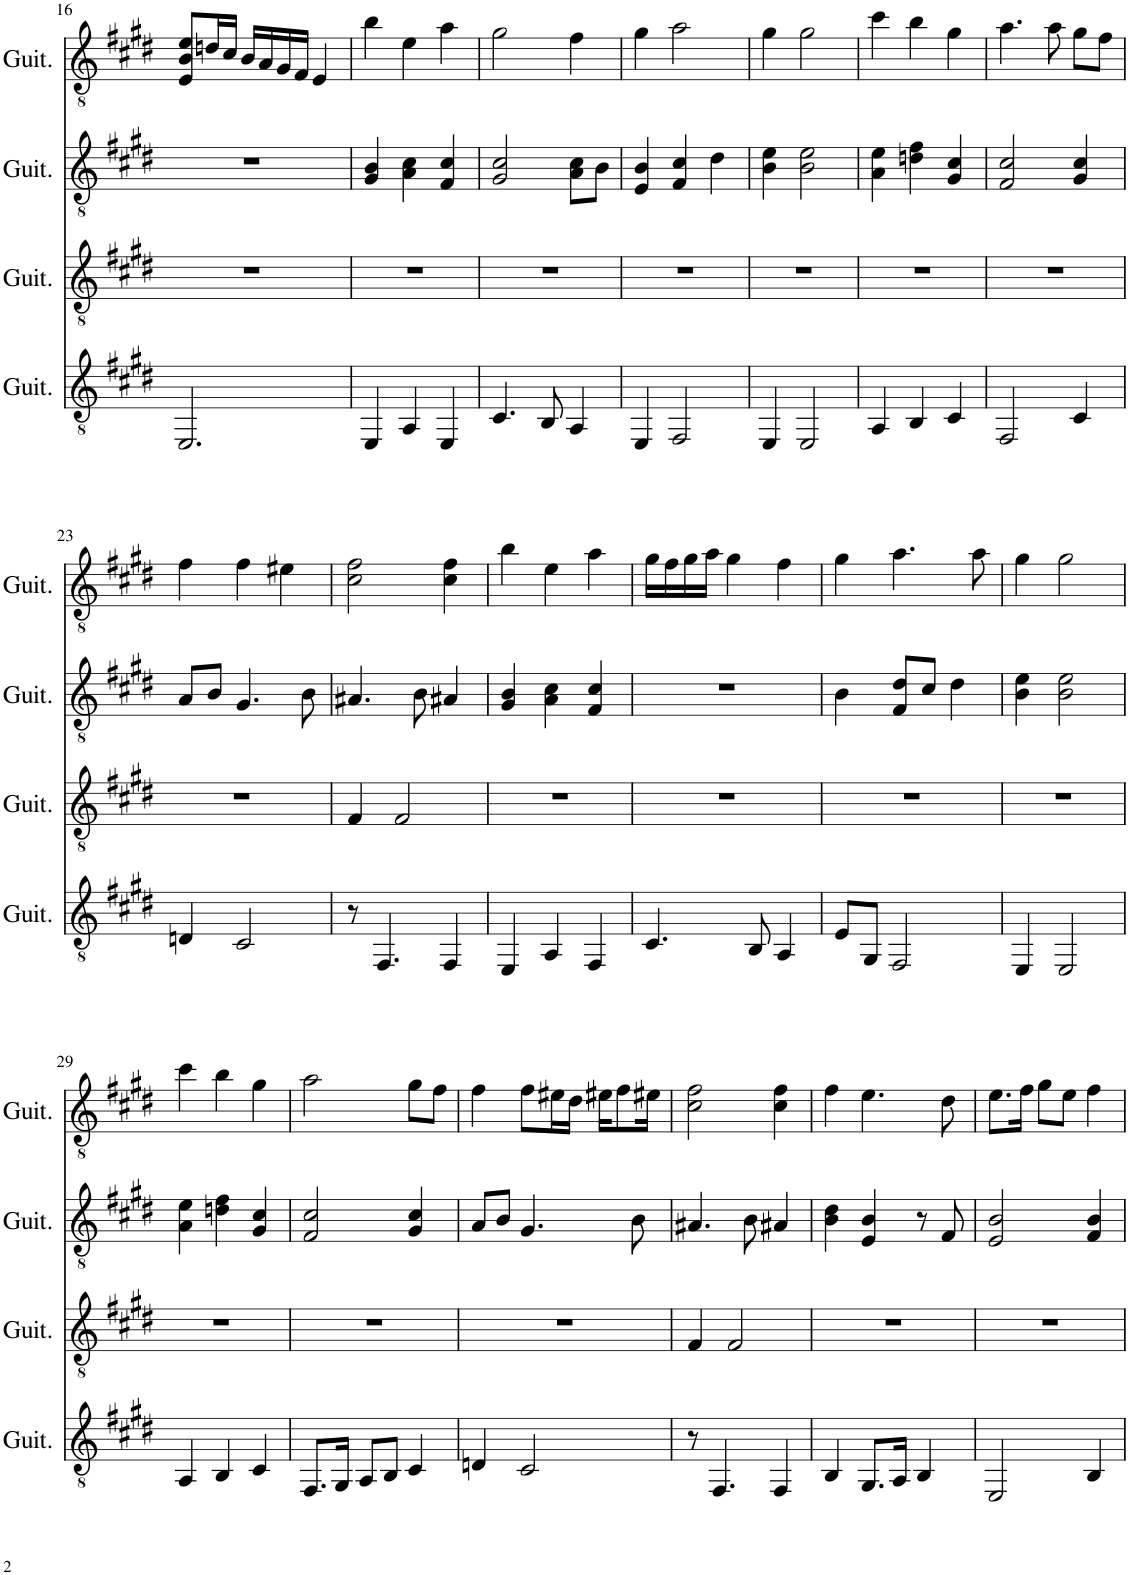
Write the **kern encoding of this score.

**kern	**kern	**kern	**kern
*part4	*part3	*part2	*part1
*staff4	*staff3	*staff2	*staff1
*I"Guitar	*I"Guitar	*I"Guitar	*I"Guitar
*I'Guit.	*I'Guit.	*I'Guit.	*I'Guit.
!!LO:PB:g=z
*clefGv2	*clefGv2	*clefGv2	*clefGv2
*k[f#c#g#d#]	*k[f#c#g#d#]	*k[f#c#g#d#]	*k[f#c#g#d#]
*M3/4	*M3/4	*M3/4	*M3/4
=16	=16	=16	=16
2.EE/	2.r	2.r	8E/ 8B/ 8e/L
.	.	.	16dn/L
.	.	.	16c#/JJ
.	.	.	16B/LL
.	.	.	16A/
.	.	.	16G#/
.	.	.	16F#/JJ
.	.	.	4E/
=17	=17	=17	=17
4EE/	2.r	4G#/ 4B/	4b\
4AA/	.	4A\ 4c#\	4e\
4EE/	.	4F#/ 4c#/	4a\
=18	=18	=18	=18
4.C#/	2.r	2G#/ 2c#/	2g#\
8BB/	.	.	.
4AA/	.	8A\ 8c#\L	4f#\
.	.	8B\J	.
=19	=19	=19	=19
4EE/	2.r	4E/ 4B/	4g#\
2FF#/	.	4F#/ 4c#/	2a\
.	.	4d#\	.
=20	=20	=20	=20
4EE/	2.r	4B\ 4e\	4g#\
2EE/	.	2B\ 2e\	2g#\
=21	=21	=21	=21
4AA/	2.r	4A\ 4e\	4cc#\
4BB/	.	4dn\ 4f#\	4b\
4C#/	.	4G#/ 4c#/	4g#\
=22	=22	=22	=22
2FF#/	2.r	2F#/ 2c#/	4.a\
.	.	.	8a\
4C#/	.	4G#/ 4c#/	8g#\L
.	.	.	8f#\J
!!LO:LB:g=z
=23	=23	=23	=23
4Dn/	2.r	8A/L	4f#\
.	.	8B/J	.
2C#/	.	4.G#/	4f#\
.	.	.	4e#X\
.	.	8B\	.
=24	=24	=24	=24
8r	4F#/	4.A#X/	2c#\ 2f#\
4.FF#/	.	.	.
.	2F#/	.	.
.	.	8B\	.
4FF#/	.	4A#X/	4c#\ 4f#\
=25	=25	=25	=25
4EE/	2.r	4G#/ 4B/	4b\
4AA/	.	4A\ 4c#\	4e\
4FF#/	.	4F#/ 4c#/	4a\
=26	=26	=26	=26
4.C#/	2.r	2.r	16g#\LL
.	.	.	16f#\
.	.	.	16g#\
.	.	.	16a\JJ
.	.	.	4g#\
8BB/	.	.	.
4AA/	.	.	4f#\
=27	=27	=27	=27
8E/L	2.r	4B\	4g#\
8GG#/J	.	.	.
2FF#/	.	8F#/ 8d#/L	4.a\
.	.	8c#/J	.
.	.	4d#\	.
.	.	.	8a\
=28	=28	=28	=28
4EE/	2.r	4B\ 4e\	4g#\
2EE/	.	2B\ 2e\	2g#\
!!LO:LB:g=z
=29	=29	=29	=29
4AA/	2.r	4A\ 4e\	4cc#\
4BB/	.	4dn\ 4f#\	4b\
4C#/	.	4G#/ 4c#/	4g#\
=30	=30	=30	=30
8.FF#/L	2.r	2F#/ 2c#/	2a\
16GG#/Jk	.	.	.
8AA/L	.	.	.
8BB/J	.	.	.
4C#/	.	4G#/ 4c#/	8g#\L
.	.	.	8f#\J
=31	=31	=31	=31
4Dn/	2.r	8A/L	4f#\
.	.	8B/J	.
2C#/	.	4.G#/	8f#\L
.	.	.	16e#X\L
.	.	.	16d#\JJ
.	.	.	16e#X\KL
.	.	.	8f#\
.	.	8B\	.
.	.	.	16e#X\Jk
=32	=32	=32	=32
8r	4F#/	4.A#X/	2c#\ 2f#\
4.FF#/	.	.	.
.	2F#/	.	.
.	.	8B\	.
4FF#/	.	4A#X/	4c#\ 4f#\
=33	=33	=33	=33
4BB/	2.r	4B\ 4d#\	4f#\
8.GG#/L	.	4E/ 4B/	4.e\
16AA/Jk	.	.	.
4BB/	.	8r	.
.	.	8F#/	8d#\
=34	=34	=34	=34
2EE/	2.r	2E/ 2B/	8.e\L
.	.	.	16f#\Jk
.	.	.	8g#\L
.	.	.	8e\J
4BB/	.	4F#/ 4B/	4f#\
=	=	=	=
*-	*-	*-	*-
